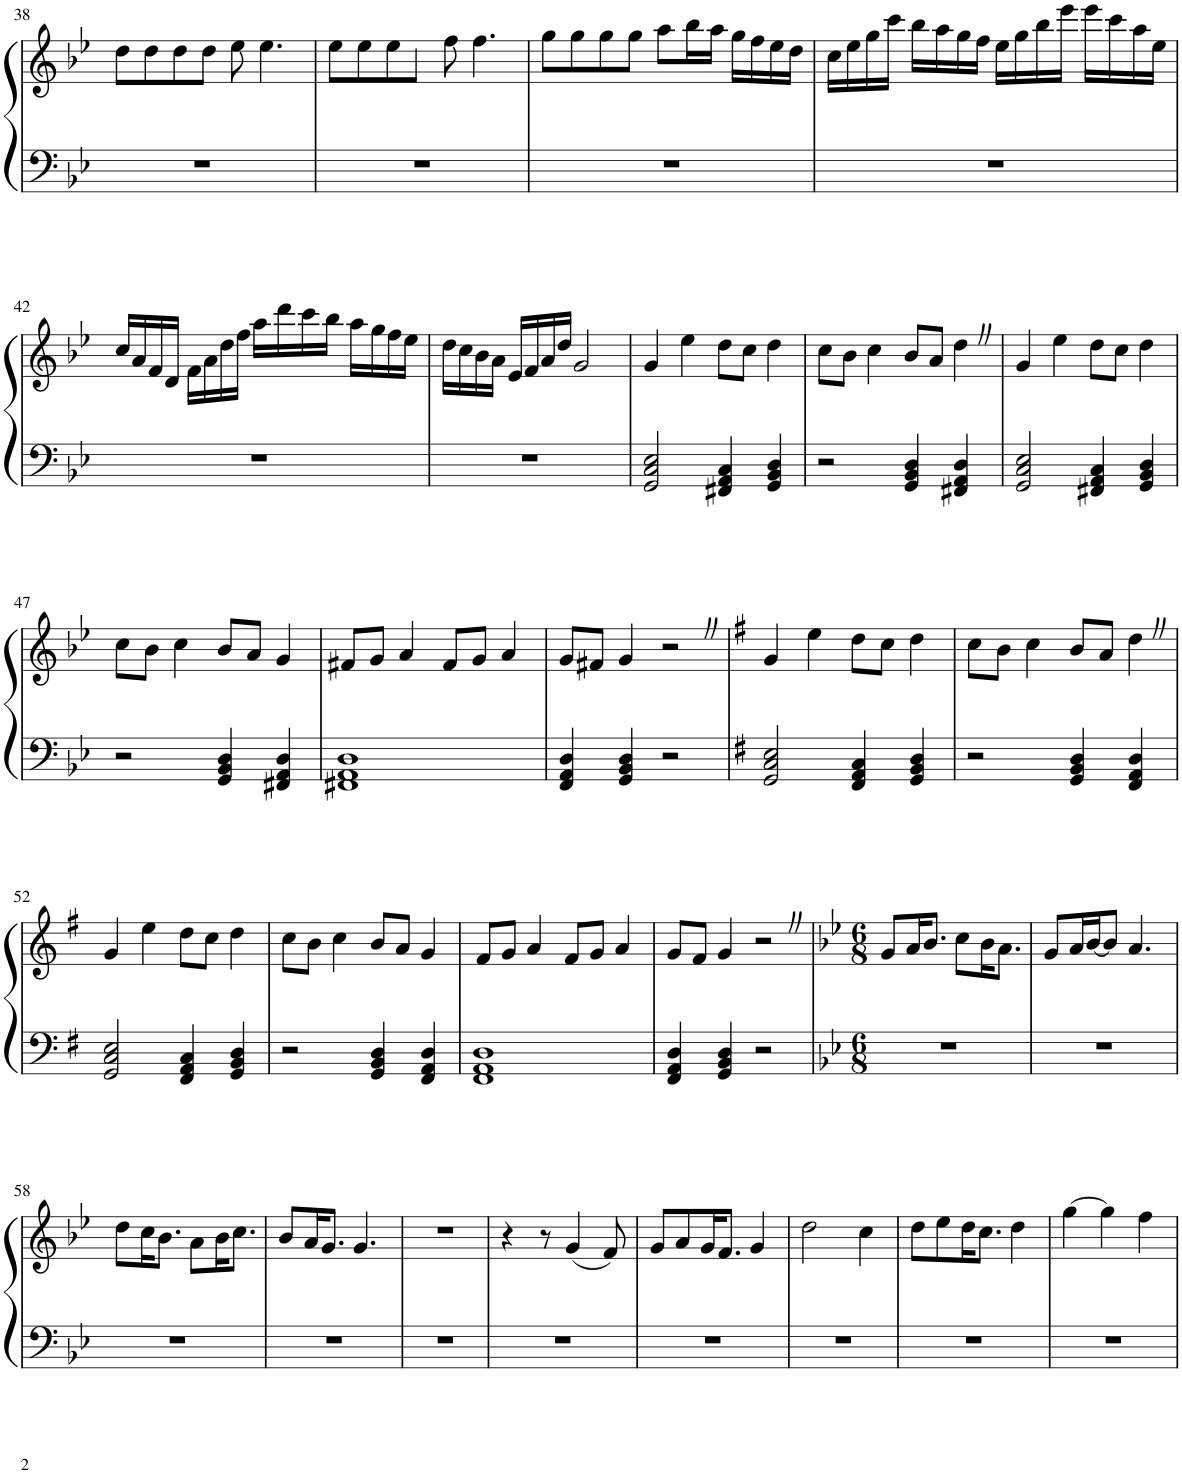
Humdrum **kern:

**kern	**kern
*part1	*part1
*staff2	*staff1
*I"Piano	*
*I'Pno.	*
!!LO:PB:g=z
*clefF4	*clefG2
*k[b-e-]	*k[b-e-]
*M4/4	*M4/4
=38	=38
1r	8dd\L
.	8dd\
.	8dd\
.	8dd\J
.	8ee-\
.	4.ee-\
=39	=39
1r	8ee-\L
.	8ee-\
.	8ee-\
.	8ee-\J
.	8ff\
.	4.ff\
=40	=40
1r	8gg\L
.	8gg\
.	8gg\
.	8gg\J
.	8aa\L
.	16bb-\L
.	16aa\JJ
.	16gg\LL
.	16ff\
.	16ee-\
.	16dd\JJ
=41	=41
1r	16cc\LL
.	16ee-\
.	16gg\
.	16ccc\JJ
.	16bb-\LL
.	16aa\
.	16gg\
.	16ff\JJ
.	16ee-\LL
.	16gg\
.	16bb-\
.	16eee-\JJ
.	16eee-\LL
.	16ccc\
.	16aa\
.	16ee-\JJ
!!LO:LB:g=z
=42	=42
1r	16cc/LL
.	16a/
.	16f/
.	16d/JJ
.	16f\LL
.	16a\
.	16dd\
.	16ff\JJ
.	16aa\LL
.	16ddd\
.	16ccc\
.	16bb-\JJ
.	16aa\LL
.	16gg\
.	16ff\
.	16ee-\JJ
=43	=43
1r	16dd\LL
.	16cc\
.	16b-\
.	16a\JJ
.	16e-/LL
.	16f/
.	16a/
.	16dd/JJ
.	2g/
=44	=44
2GG/ 2C/ 2E-/	4g/
.	4ee-\
4FF#X/ 4AA/ 4C/	8dd\L
.	8cc\J
4GG/ 4BB-/ 4D/	4dd\
=45	=45
2r	8cc\L
.	8b-\J
.	4cc\
4GG/ 4BB-/ 4D/	8b-/L
.	8a/J
4FF#X/ 4AA/ 4D/	4ddZ\
=46	=46
2GG/ 2C/ 2E-/	4g/
.	4ee-\
4FF#X/ 4AA/ 4C/	8dd\L
.	8cc\J
4GG/ 4BB-/ 4D/	4dd\
!!LO:LB:g=z
=47	=47
2r	8cc\L
.	8b-\J
.	4cc\
4GG/ 4BB-/ 4D/	8b-/L
.	8a/J
4FF#X/ 4AA/ 4D/	4g/
=48	=48
1FF#X 1AA 1D	8f#X/L
.	8g/J
.	4a/
.	8f#/L
.	8g/J
.	4a/
=49	=49
4FF/ 4AA/ 4D/	8g/L
.	8f#X/J
4GG/ 4BB-/ 4D/	4g/
2r	2r
=50	=50
*k[f#]	*k[f#]
2GG/ 2C/ 2E/	4g/
.	4ee\
4FF#/ 4AA/ 4C/	8dd\L
.	8cc\J
4GG/ 4BB/ 4D/	4dd\
=51	=51
2r	8cc\L
.	8b\J
.	4cc\
4GG/ 4BB/ 4D/	8b/L
.	8a/J
4FF#/ 4AA/ 4D/	4ddZ\
!!LO:LB:g=z
=52	=52
2GG/ 2C/ 2E/	4g/
.	4ee\
4FF#/ 4AA/ 4C/	8dd\L
.	8cc\J
4GG/ 4BB/ 4D/	4dd\
=53	=53
2r	8cc\L
.	8b\J
.	4cc\
4GG/ 4BB/ 4D/	8b/L
.	8a/J
4FF#/ 4AA/ 4D/	4g/
=54	=54
1FF# 1AA 1D	8f#/L
.	8g/J
.	4a/
.	8f#/L
.	8g/J
.	4a/
=55	=55
4FF#/ 4AA/ 4D/	8g/L
.	8f#/J
4GG/ 4BB/ 4D/	4g/
2r	2r
=56	=56
*k[b-e-]	*k[b-e-]
*M6/8	*M6/8
2.r	8g/L
.	16a/K
.	8.b-/J
.	8cc\L
.	16b-\K
.	8.a\J
=57	=57
2.r	8g/L
.	16a/L
.	[16b-/J
.	8b-/J]
.	4.a/
!!LO:LB:g=z
=58	=58
2.r	8dd\L
.	16cc\K
.	8.b-\J
.	8a\L
.	16b-\K
.	8.cc\J
=59	=59
2.r	8b-/L
.	16a/K
.	8.g/J
.	4.g/
=60	=60
2.r	2.r
=61	=61
2.r	4r
.	8r
.	(4g/
.	8f/)
=62	=62
2.r	8g/L
.	8a/
.	16g/K
.	8.f/J
.	4g/
=63	=63
2.r	2dd\
.	4cc\
=64	=64
2.r	8dd\L
.	8ee-\
.	16dd\K
.	8.cc\J
.	4dd\
=65	=65
2.r	[4gg\
.	4gg\]
.	4ff\
=	=
*-	*-
